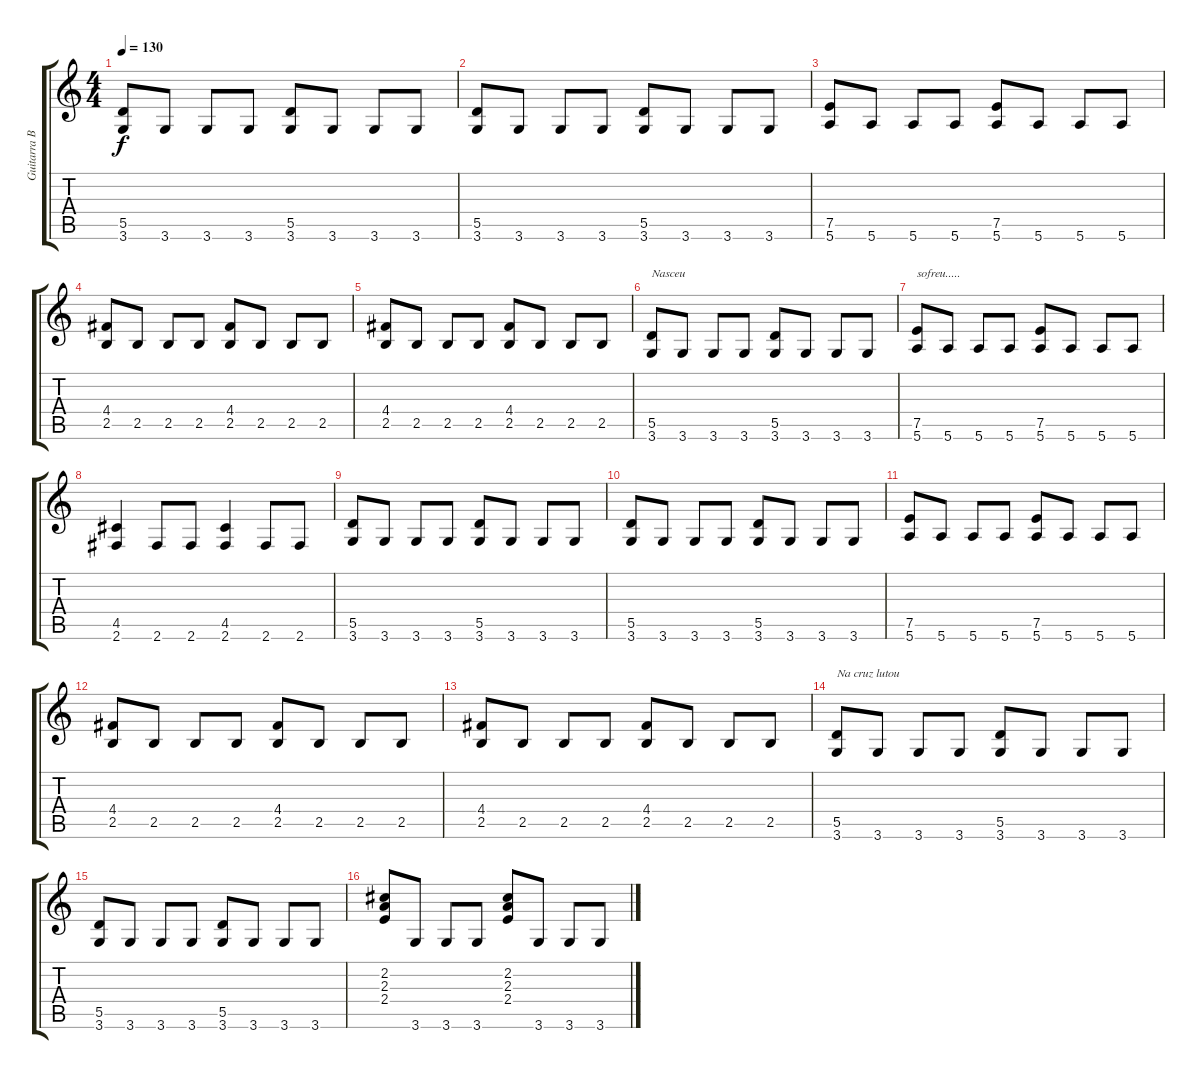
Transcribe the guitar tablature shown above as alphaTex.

\track ("Guitarra Base" "Guitarra B") {instrument overdrivenguitar}
\staff {score tabs}
\tuning (E4 B3 G3 D3 A2 E2) {hide}
\ts (4 4)
\tempo 130
\clef g2
\ks c
(5.5 3.6).8{dy f} 3.6.8 3.6.8 3.6.8 (5.5 3.6).8 3.6.8 3.6.8 3.6.8 |
(5.5 3.6).8 3.6.8 3.6.8 3.6.8 (5.5 3.6).8 3.6.8 3.6.8 3.6.8 |
(7.5 5.6).8 5.6.8 5.6.8 5.6.8 (7.5 5.6).8 5.6.8 5.6.8 5.6.8 |
(4.4 2.5).8 2.5.8 2.5.8 2.5.8 (4.4 2.5).8 2.5.8 2.5.8 2.5.8 |
(4.4 2.5).8 2.5.8 2.5.8 2.5.8 (4.4 2.5).8 2.5.8 2.5.8 2.5.8 |
(5.5 3.6).8{txt "Nasceu"} 3.6.8 3.6.8 3.6.8 (5.5 3.6).8 3.6.8 3.6.8 3.6.8 |
(7.5 5.6).8{txt "sofreu....."} 5.6.8 5.6.8 5.6.8 (7.5 5.6).8 5.6.8 5.6.8 5.6.8 |
(4.5 2.6).4 2.6.8 2.6.8 (4.5 2.6).4 2.6.8 2.6.8 |
(5.5 3.6).8 3.6.8 3.6.8 3.6.8 (5.5 3.6).8 3.6.8 3.6.8 3.6.8 |
(5.5 3.6).8 3.6.8 3.6.8 3.6.8 (5.5 3.6).8 3.6.8 3.6.8 3.6.8 |
(7.5 5.6).8 5.6.8 5.6.8 5.6.8 (7.5 5.6).8 5.6.8 5.6.8 5.6.8 |
(4.4 2.5).8 2.5.8 2.5.8 2.5.8 (4.4 2.5).8 2.5.8 2.5.8 2.5.8 |
(4.4 2.5).8 2.5.8 2.5.8 2.5.8 (4.4 2.5).8 2.5.8 2.5.8 2.5.8 |
(5.5 3.6).8{txt "Na cruz lutou"} 3.6.8 3.6.8 3.6.8 (5.5 3.6).8 3.6.8 3.6.8 3.6.8 |
(5.5 3.6).8 3.6.8 3.6.8 3.6.8 (5.5 3.6).8 3.6.8 3.6.8 3.6.8 |
(2.2 2.3 2.4).8 3.6.8 3.6.8 3.6.8 (2.2 2.3 2.4).8 3.6.8 3.6.8 3.6.8
